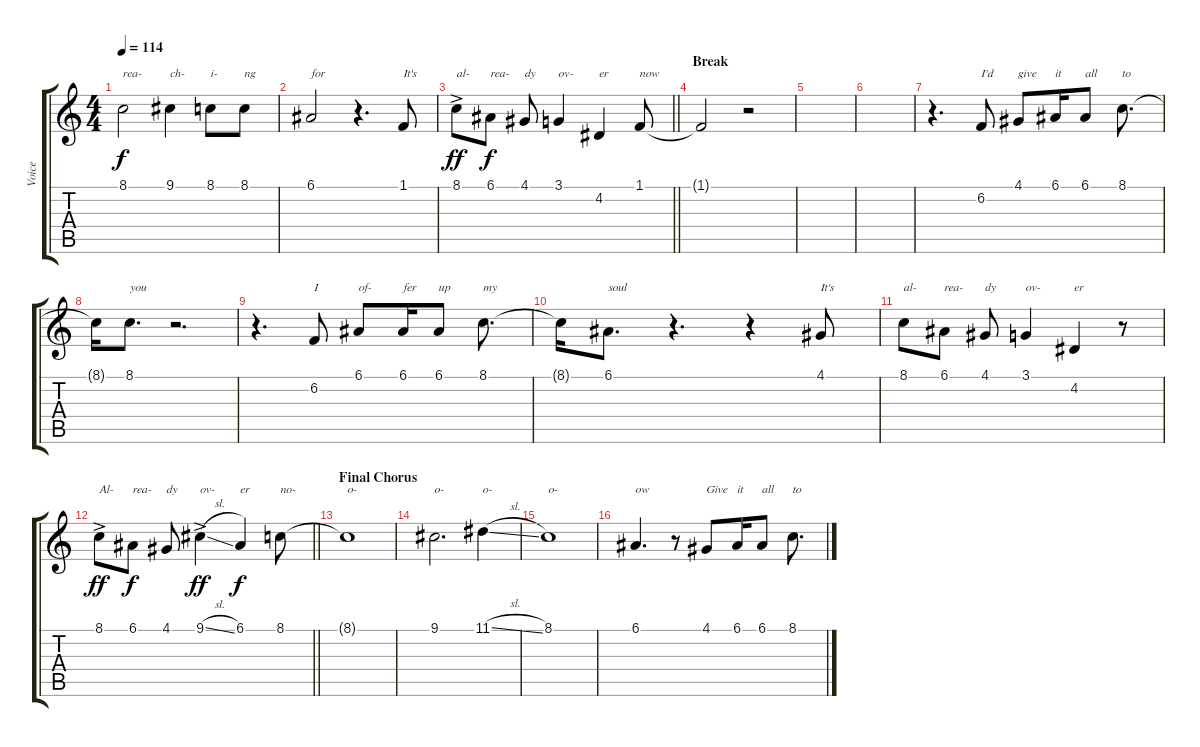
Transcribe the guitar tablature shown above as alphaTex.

\track ("Voice" "Voice") {instrument oboe}
\staff {score tabs}
\tuning (E4 B3 G3 D3 A2 E2) {hide}
\ts (4 4)
\tempo 114
\clef g2
\ks c
8.1.2{txt "rea-" dy f} 9.1.4{txt "ch-"} 8.1.8{txt "i-"} 8.1.8{txt "ng"} |
6.1.2{txt "for"} r.4{d} 1.1.8{txt "It's"} |
\barLineRight lightlight
8.1{ac}.8{txt "al-" dy ff volume 9} 6.1.8{txt "rea-" dy f} 4.1.8{txt "dy"} 3.1.4{txt "ov-"} 4.2.4{txt "er"} 1.1.8{txt "now"} |
\section ("" "Break")
1.1{t}.2 r.2 |
|
|
r.4{d} 6.2.8{txt "I'd" volume 8} 4.1.8{txt "give"} 6.1.16{txt "it"} 6.1.8{txt "all"} 8.1.8{d txt "to"} |
8.1{t}.16 8.1.8{d txt "you"} r.2{d} |
r.4{d} 6.2.8{txt "I"} 6.1.8{txt "of-"} 6.1.16{txt "fer"} 6.1.8{txt "up"} 8.1.8{d txt "my"} |
8.1{t}.16 6.1.8{d txt "soul"} r.4{d} r.4 4.1.8{txt "It's"} |
8.1.8{txt "al-"} 6.1.8{txt "rea-"} 4.1.8{txt "dy"} 3.1.4{txt "ov-"} 4.2.4{txt "er"} r.8 |
\barLineRight lightlight
8.1{ac}.8{txt "Al-" dy ff volume 10} 6.1.8{txt "rea-" dy f} 4.1.8{txt "dy"} 9.1{sl ac}.4{txt "ov-" dy ff} 6.1.4{txt "er" dy f} 8.1.8{txt "no-" volume 13} |
\section ("" "Final Chorus")
8.1{t}.1{txt "o-"} |
9.1.2{d txt "o-"} 11.1{sl}.4{txt "o-"} |
8.1.1{txt "o-"} |
6.1.4{d txt "ow"} r.8 4.1.8{txt "Give"} 6.1.16{txt "it"} 6.1.8{txt "all"} 8.1.8{d txt "to"}
